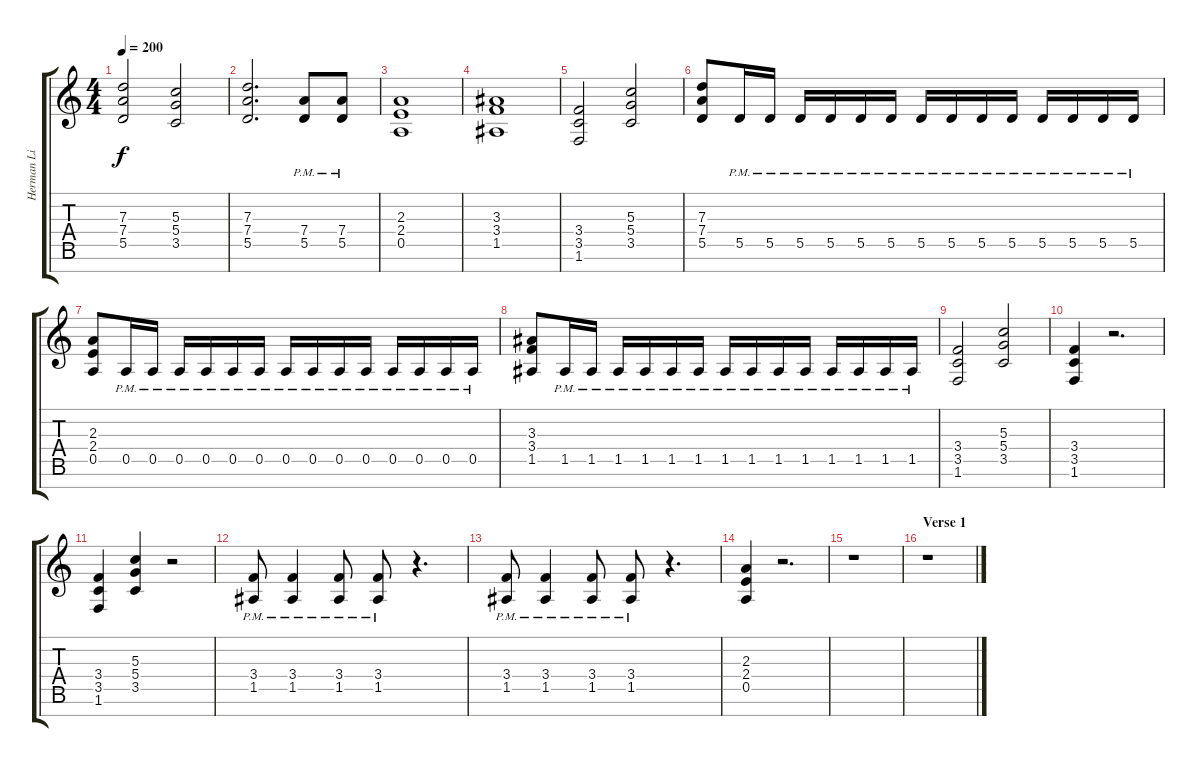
\track ("Herman Li | Rhythm" "Herman Li ") {instrument distortionguitar}
\staff {score tabs}
\tuning (E4 B3 G3 D3 A2 E2 B1) {hide}
\ts (4 4)
\tempo 200
\clef g2
\ks c
(7.3 7.4 5.5).2{dy f} (5.3 5.4 3.5).2 |
(7.3 7.4 5.5).2{d} (7.4{pm} 5.5{pm}).8 (7.4{pm} 5.5{pm}).8 |
(2.3 2.4 0.5).1 |
(3.3 3.4 1.5).1 |
(3.4 3.5 1.6).2 (5.3 5.4 3.5).2 |
(7.3 7.4 5.5).8 5.5{pm}.16 5.5{pm}.16 5.5{pm}.16 5.5{pm}.16 5.5{pm}.16 5.5{pm}.16 5.5{pm}.16 5.5{pm}.16 5.5{pm}.16 5.5{pm}.16 5.5{pm}.16 5.5{pm}.16 5.5{pm}.16 5.5{pm}.16 |
(2.3 2.4 0.5).8 0.5{pm}.16 0.5{pm}.16 0.5{pm}.16 0.5{pm}.16 0.5{pm}.16 0.5{pm}.16 0.5{pm}.16 0.5{pm}.16 0.5{pm}.16 0.5{pm}.16 0.5{pm}.16 0.5{pm}.16 0.5{pm}.16 0.5{pm}.16 |
(3.3 3.4 1.5).8 1.5{pm}.16 1.5{pm}.16 1.5{pm}.16 1.5{pm}.16 1.5{pm}.16 1.5{pm}.16 1.5{pm}.16 1.5{pm}.16 1.5{pm}.16 1.5{pm}.16 1.5{pm}.16 1.5{pm}.16 1.5{pm}.16 1.5{pm}.16 |
(3.4 3.5 1.6).2 (5.3 5.4 3.5).2 |
(3.4 3.5 1.6).4 r.2{d} |
(3.4 3.5 1.6).4 (5.3 5.4 3.5).4 r.2 |
(3.4{pm} 1.5{pm}).8 (3.4{pm} 1.5{pm}).4 (3.4{pm} 1.5{pm}).8 (3.4{pm} 1.5{pm}).8 r.4{d} |
(3.4{pm} 1.5{pm}).8 (3.4{pm} 1.5{pm}).4 (3.4{pm} 1.5{pm}).8 (3.4{pm} 1.5{pm}).8 r.4{d} |
(2.3 2.4 0.5).4 r.2{d} |
r.1 |
\section ("" "Verse 1")
r.1
